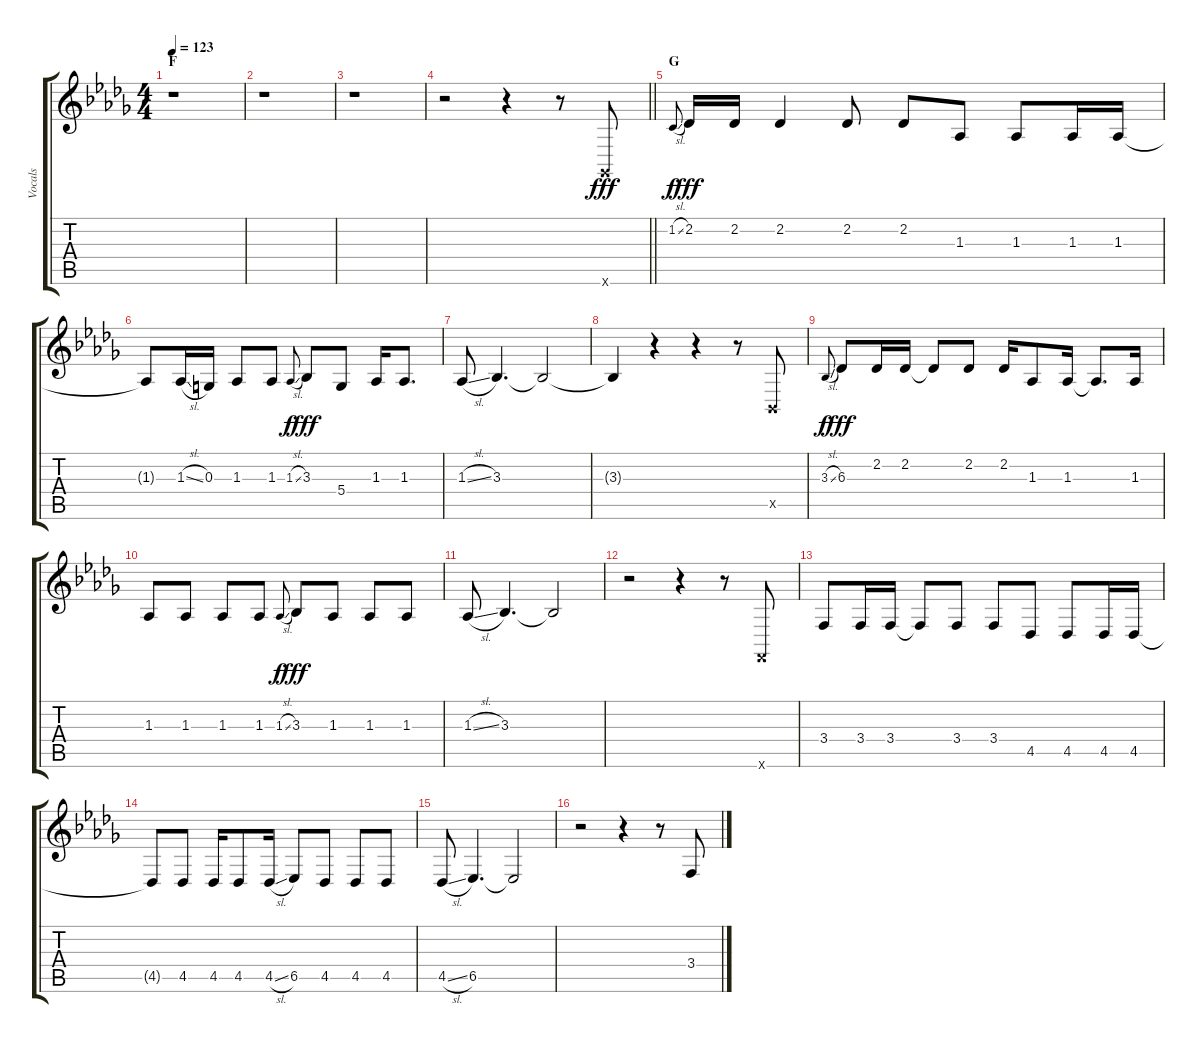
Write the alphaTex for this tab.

\track ("Vocals" "Vocals") {instrument voiceoohs}
\staff {score tabs}
\tuning (E4 B3 G3 D3 A2 E2) {hide}
\ts (4 4)
\section ("" "F")
\tempo 123
\clef g2
\ks db
r.1{dy fff} |
r.1 |
r.1 |
\barLineRight lightlight
r.2 r.4 r.8 2.6{x}.8 |
\section ("" "G")
1.2{sl}.8{gr onbeat dy f} 2.2.16{dy fff} 2.2.16 2.2.4 2.2.8 2.2.8 1.3.8 1.3.8 1.3.16 1.3.16 |
1.3{t}.8 1.3{sl}.16 0.3.16 1.3.8 1.3.8 1.3{sl}.8{gr onbeat dy f} 3.3.8{dy fff} 5.4.8 1.3.16 1.3.8{d} |
1.3{sl}.8 3.3.4{d} 3.3{t}.2 |
3.3{t}.4 r.4 r.4 r.8 1.5{x}.8 |
3.3{sl}.8{gr onbeat dy f} 6.3.8{dy fff} 2.2.16 2.2.16 2.2{t}.8 2.2.8 2.2.16 1.3.8 1.3.16 1.3{t}.8{d} 1.3.16 |
1.3.8 1.3.8 1.3.8 1.3.8 1.3{sl}.8{gr onbeat dy f} 3.3.8{dy fff} 1.3.8 1.3.8 1.3.8 |
1.3{sl}.8 3.3.4{d} 3.3{t}.2 |
r.2 r.4 r.8 1.6{x}.8 |
3.4.8 3.4.16 3.4.16 3.4{t}.8 3.4.8 3.4.8 4.5.8 4.5.8 4.5.16 4.5.16 |
4.5{t}.8 4.5.8 4.5.16 4.5.8 4.5{sl}.16 6.5.8 4.5.8 4.5.8 4.5.8 |
4.5{sl}.8 6.5.4{d} 6.5{t}.2 |
r.2 r.4 r.8 3.4.8
